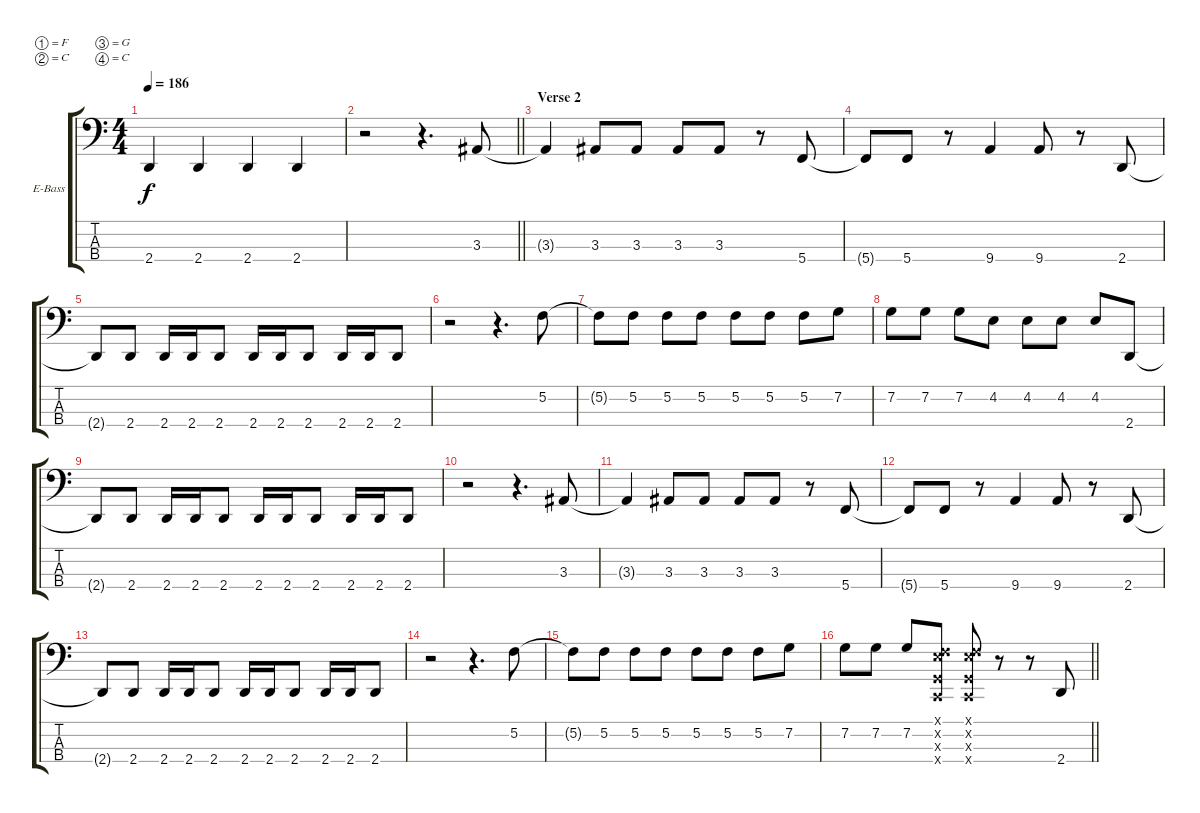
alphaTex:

\bracketExtendMode groupsimilarinstruments
\firstSystemTrackNameOrientation horizontal
\otherSystemsTrackNameOrientation horizontal
\track ("Jason" "E-Bass") {instrument electricbasspick}
\staff {score tabs}
\tuning (F2 C2 G1 C1)
\ts (4 4)
\tempo 186
\clef f4
\ks c
2.4.4{dy f} 2.4.4 2.4.4 2.4.4 |
\barLineRight lightlight
r.2 r.4{d} 3.3.8 |
\section ("" "Verse 2")
3.3{t}.4 3.3.8 3.3.8 3.3.8 3.3.8 r.8 5.4.8 |
5.4{t}.8 5.4.8 r.8 9.4.4 9.4.8 r.8 2.4.8 |
2.4{t}.8 2.4.8 2.4.16 2.4.16 2.4.8 2.4.16 2.4.16 2.4.8 2.4.16 2.4.16 2.4.8 |
r.2 r.4{d} 5.2.8 |
5.2{t}.8 5.2.8 5.2.8 5.2.8 5.2.8 5.2.8 5.2.8 7.2.8 |
7.2.8 7.2.8 7.2.8 4.2.8 4.2.8 4.2.8 4.2.8 2.4.8 |
2.4{t}.8 2.4.8 2.4.16 2.4.16 2.4.8 2.4.16 2.4.16 2.4.8 2.4.16 2.4.16 2.4.8 |
r.2 r.4{d} 3.3.8 |
3.3{t}.4 3.3.8 3.3.8 3.3.8 3.3.8 r.8 5.4.8 |
5.4{t}.8 5.4.8 r.8 9.4.4 9.4.8 r.8 2.4.8 |
2.4{t}.8 2.4.8 2.4.16 2.4.16 2.4.8 2.4.16 2.4.16 2.4.8 2.4.16 2.4.16 2.4.8 |
r.2 r.4{d} 5.2.8 |
5.2{t}.8 5.2.8 5.2.8 5.2.8 5.2.8 5.2.8 5.2.8 7.2.8 |
\barLineRight lightlight
7.2.8 7.2.8 7.2.8 (0.1{x} 4.2{x} 0.3{x} 0.4{x}).8 (0.1{x} 4.2{x} 0.3{x} 0.4{x}).8 r.8 r.8 2.4.8
